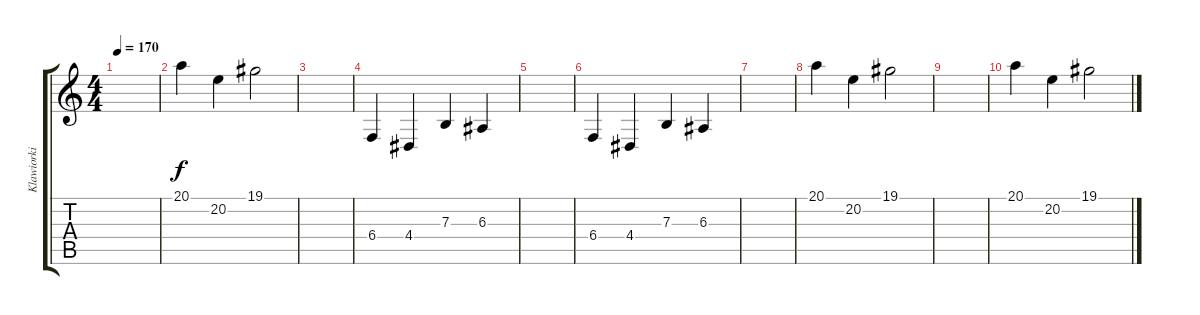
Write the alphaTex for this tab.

\track ("Klawiorki" "Klawiorki") {instrument stringensemble1}
\staff {score tabs}
\tuning (Db4 Ab3 E3 B2 Gb2 Db2) {hide}
\ts (4 4)
\tempo 170
\clef g2
\ks c
|
20.1.4 20.2.4 19.1.2 |
|
6.4.4{volume 13 instrument choiraahs} 4.4.4 7.3.4 6.3.4 |
|
6.4.4 4.4.4 7.3.4 6.3.4 |
|
20.1.4{volume 9 instrument tubularbells} 20.2.4 19.1.2 |
|
20.1.4 20.2.4 19.1.2
